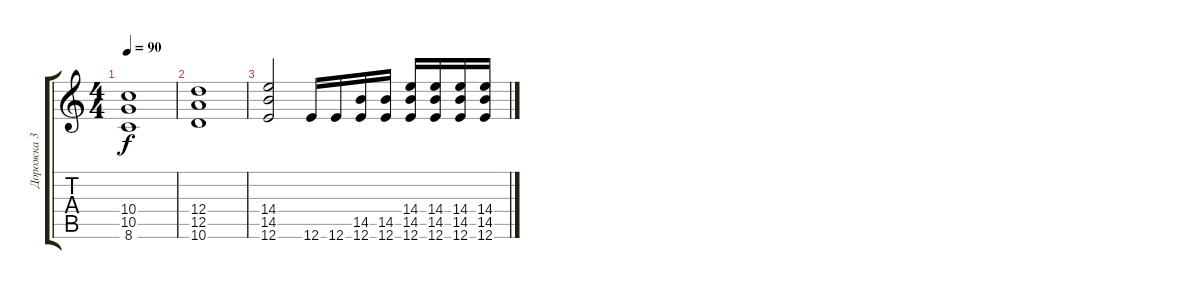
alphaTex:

\track ("Дорожка 3" "Дорожка 3") {instrument distortionguitar}
\staff {score tabs}
\tuning (E4 B3 G3 D3 A2 E2) {hide}
\ts (4 4)
\tempo 90
\clef g2
\ks c
(10.4 10.5 8.6).1{dy f} |
(12.4 12.5 10.6).1 |
(14.4 14.5 12.6).2 12.6.16 12.6.16 (14.5 12.6).16 (14.5 12.6).16 (14.4 14.5 12.6).16 (14.4 14.5 12.6).16 (14.4 14.5 12.6).16 (14.4 14.5 12.6).16
